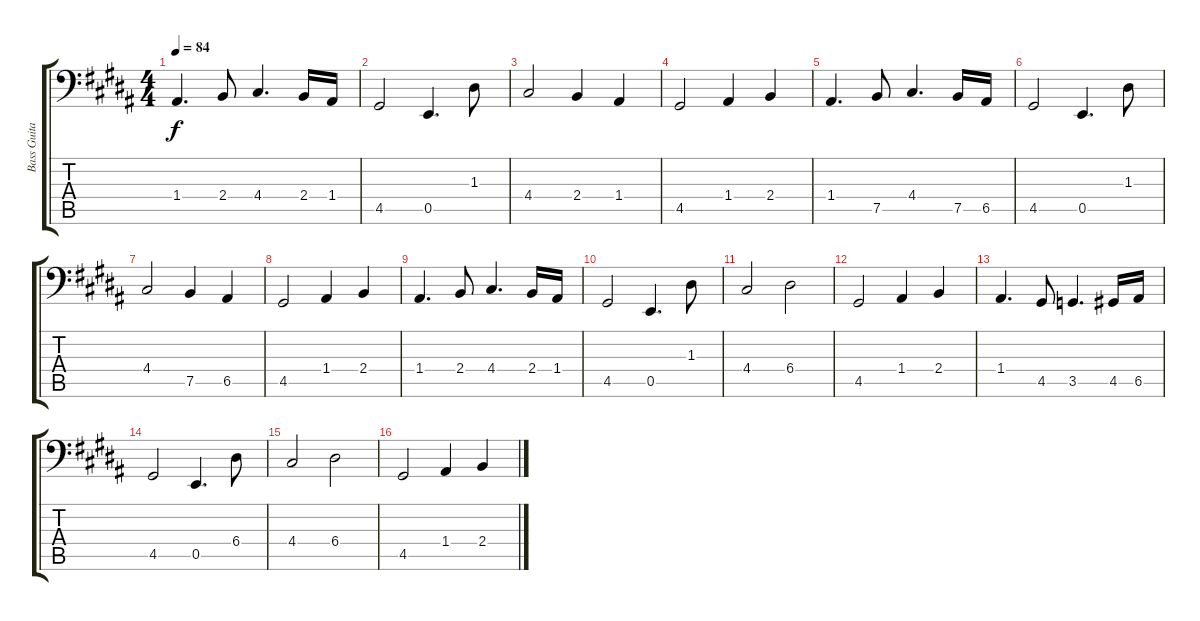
\track ("Bass Guitar - John Myung" "Bass Guita") {instrument distortionguitar}
\staff {score tabs}
\tuning (C3 G2 D2 A1 E1 B0) {hide}
\ts (4 4)
\tempo 84
\clef f4
\ks b
1.4.4{d dy f} 2.4.8 4.4.4{d} 2.4.16 1.4.16 |
4.5.2 0.5.4{d} 1.3.8 |
4.4.2 2.4.4 1.4.4 |
4.5.2 1.4.4 2.4.4 |
1.4.4{d} 7.5.8 4.4.4{d} 7.5.16 6.5.16 |
4.5.2 0.5.4{d} 1.3.8 |
4.4.2 7.5.4 6.5.4 |
4.5.2 1.4.4 2.4.4 |
1.4.4{d} 2.4.8 4.4.4{d} 2.4.16 1.4.16 |
4.5.2 0.5.4{d} 1.3.8 |
4.4.2 6.4.2 |
4.5.2 1.4.4 2.4.4 |
1.4.4{d} 4.5.8 3.5.4{d} 4.5.16 6.5.16 |
4.5.2 0.5.4{d} 6.4.8 |
4.4.2 6.4.2 |
4.5.2 1.4.4 2.4.4
